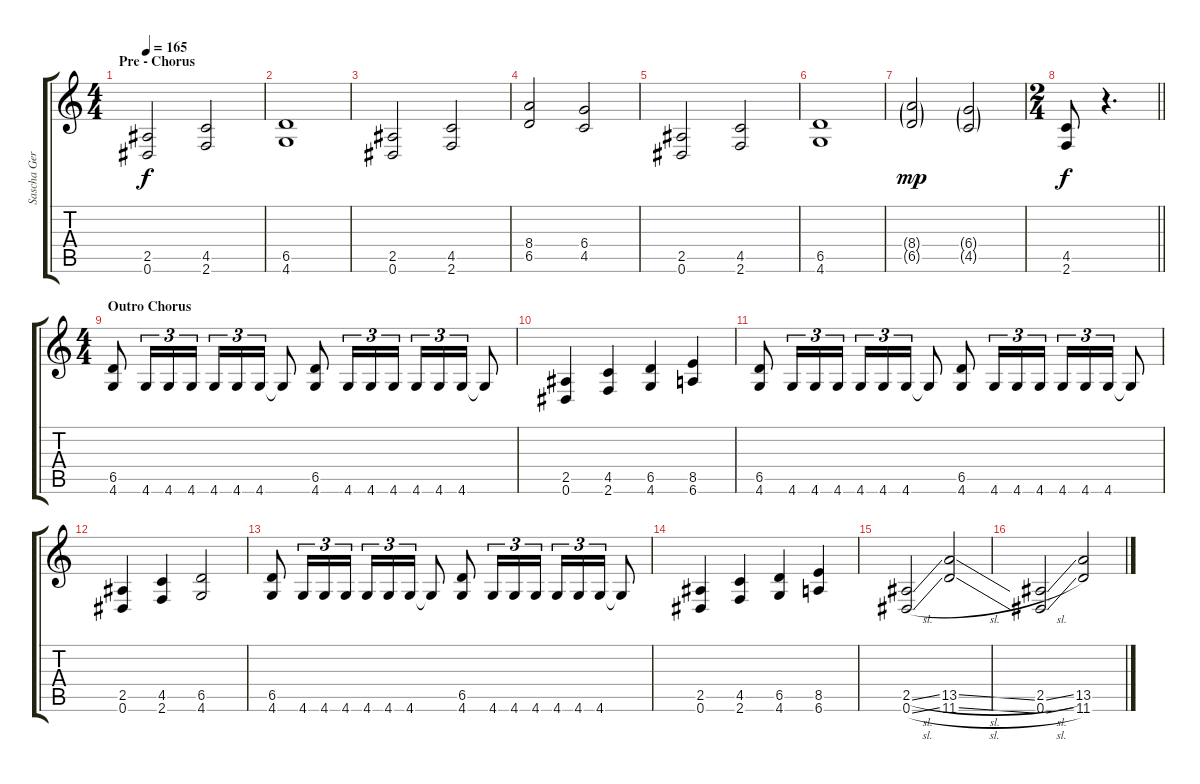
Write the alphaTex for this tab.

\track ("Sascha Gerstner" "Sascha Ger") {instrument distortionguitar}
\staff {score tabs}
\tuning (Eb4 Bb3 Gb3 Db3 Ab2 Eb2) {hide}
\ts (4 4)
\section ("" "Pre - Chorus")
\tempo 165
\clef g2
\ks c
(2.5 0.6).2{dy f} (4.5 2.6).2 |
(6.5 4.6).1 |
(2.5 0.6).2 (4.5 2.6).2 |
(8.4 6.5).2 (6.4 4.5).2 |
(2.5 0.6).2 (4.5 2.6).2 |
(6.5 4.6).1 |
(8.4{g} 6.5{g}).2{dy mp} (6.4{g} 4.5{g}).2 |
\ts (2 4)
\barLineRight lightlight
(4.5 2.6).8{dy f} r.4{d} |
\ts (4 4)
\section ("" "Outro Chorus")
(6.5 4.6).8 4.6.16{tu (3 2)} 4.6.16{tu (3 2)} 4.6.16{tu (3 2)} 4.6.16{tu (3 2)} 4.6.16{tu (3 2)} 4.6.16{tu (3 2)} 4.6{t}.8 (6.5 4.6).8 4.6.16{tu (3 2)} 4.6.16{tu (3 2)} 4.6.16{tu (3 2)} 4.6.16{tu (3 2)} 4.6.16{tu (3 2)} 4.6.16{tu (3 2)} 4.6{t}.8 |
(2.5 0.6).4 (4.5 2.6).4 (6.5 4.6).4 (8.5 6.6).4 |
(6.5 4.6).8 4.6.16{tu (3 2)} 4.6.16{tu (3 2)} 4.6.16{tu (3 2)} 4.6.16{tu (3 2)} 4.6.16{tu (3 2)} 4.6.16{tu (3 2)} 4.6{t}.8 (6.5 4.6).8 4.6.16{tu (3 2)} 4.6.16{tu (3 2)} 4.6.16{tu (3 2)} 4.6.16{tu (3 2)} 4.6.16{tu (3 2)} 4.6.16{tu (3 2)} 4.6{t}.8 |
(2.5 0.6).4 (4.5 2.6).4 (6.5 4.6).2 |
(6.5 4.6).8 4.6.16{tu (3 2)} 4.6.16{tu (3 2)} 4.6.16{tu (3 2)} 4.6.16{tu (3 2)} 4.6.16{tu (3 2)} 4.6.16{tu (3 2)} 4.6{t}.8 (6.5 4.6).8 4.6.16{tu (3 2)} 4.6.16{tu (3 2)} 4.6.16{tu (3 2)} 4.6.16{tu (3 2)} 4.6.16{tu (3 2)} 4.6.16{tu (3 2)} 4.6{t}.8 |
(2.5 0.6).4 (4.5 2.6).4 (6.5 4.6).4 (8.5 6.6).4 |
(2.5{sl} 0.6{sl}).2 (13.5{sl} 11.6{sl}).2 |
(2.5{sl} 0.6{sl}).2 (13.5{sl} 11.6{sl}).2
